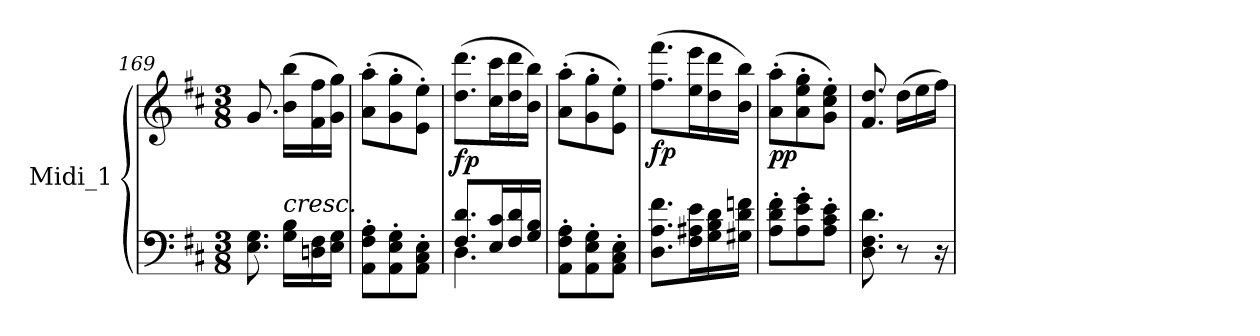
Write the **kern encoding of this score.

**kern	**kern	**dynam
*part1	*part1	*part1
*staff2	*staff1	*staff1/2
*I"Midi_1	*	*
*clefF4	*clefG2	*
*k[f#c#]	*k[f#c#]	*
*D:	*D:	*
*M3/8	*M3/8	*
=169	=169	=169
8.E\ 8.G\	8.g/	.
!LO:TX:a:i:t=cresc.	!	!
16G\ 16B\LL	(>16b\ 16bb\LL	.
16Dni\ 16F#\	16f#\ 16ff#\	.
16E\ 16G\JJ	16g\ 16gg\JJ)	.
=170	=170	=170
8AA\' 8F#\' 8A\'L	(>8a\' 8aa\'L	.
8AA\' 8E\' 8G\'	8g\' 8gg\'	.
8AA\' 8C#\' 8E\'J	8e\' 8ee\'J)	.
=171	=171	=171
*^	*	*
!	!	!	!LO:DY:b
8.F#/ 8.d/L	4.D\	(>8.dd\ 8.ddd\L	fp
16E/ 16c#/L	.	16cc#\ 16ccc#\L	.
16F#/ 16d/	.	16dd\ 16ddd\	.
16G/ 16B/JJ	.	16b\ 16bb\JJ)	.
*v	*v	*	*
=172	=172	=172
8AA\' 8F#\' 8A\'L	(>8a\' 8aa\'L	.
8AA\' 8E\' 8G\'	8g\' 8gg\'	.
8AA\' 8C#\' 8E\'J	8e\' 8ee\'J)	.
=173	=173	=173
!	!	!LO:DY:b
8.D\ 8.A\ 8.f#\L	(>8.ff#\ 8.fff#\L	fp
16F#\ 16A#X\ 16e\L	16ee\ 16eee\L	.
16G\ 16B\ 16d\	16dd\ 16ddd\	.
16G#X\ 16d\ 16fn\JJ	16b\ 16bb\JJ)	.
=174	=174	=174
!	!	!LO:DY:b
8A\' 8d\' 8f#i\'L	(>8a\' 8aa\'L	pp
8A\' 8e\' 8g\'	8a\' 8ee\' 8gg\'	.
8A\' 8c#\' 8e\'J	8g\' 8cc#\' 8ee\'J)	.
!!LO:LB:g=z
=175	=175	=175
8.D\ 8.F#\ 8.d\	8.f#/ 8.dd/	.
8r	(>16dd\LL	.
.	16ee\	.
16r	16ff#\JJ)	.
=	=	=
*-	*-	*-
